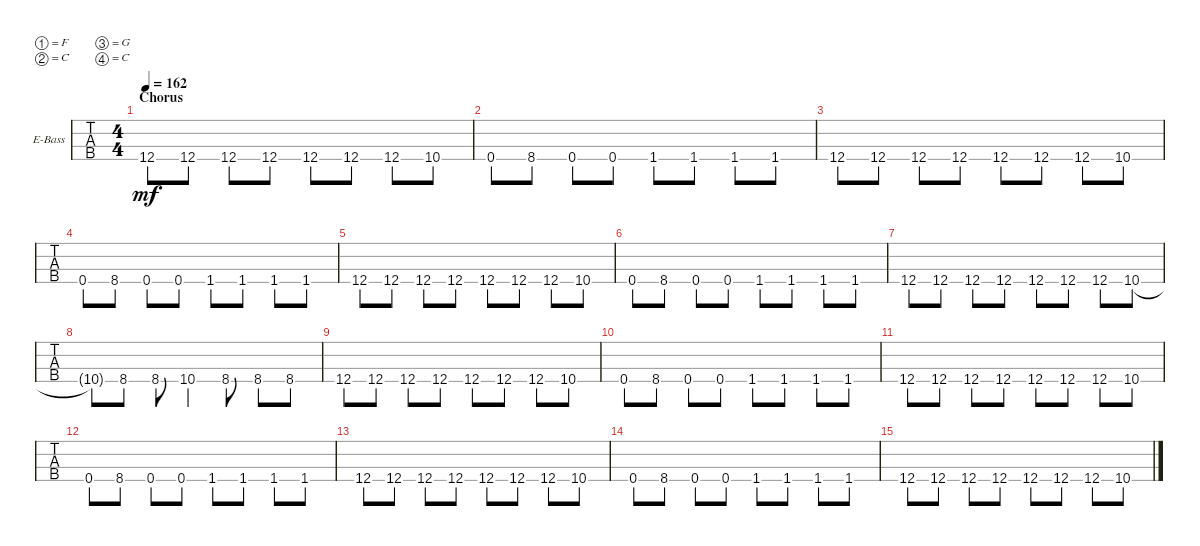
\bracketExtendMode groupsimilarinstruments
\firstSystemTrackNameOrientation horizontal
\otherSystemsTrackNameOrientation horizontal
\track ("Electric Bass" "E-Bass") {instrument electricbassfinger}
\staff {tabs}
\tuning (F2 C2 G1 C1)
\ts (4 4)
\section ("" "Chorus")
\tempo 162
\clef f4
\ks c
12.4.8{dy mf} 12.4.8 12.4.8 12.4.8 12.4.8 12.4.8 12.4.8 10.4.8 |
0.4.8 8.4.8 0.4.8 0.4.8 1.4.8 1.4.8 1.4.8 1.4.8 |
12.4.8 12.4.8 12.4.8 12.4.8 12.4.8 12.4.8 12.4.8 10.4.8 |
0.4.8 8.4.8 0.4.8 0.4.8 1.4.8 1.4.8 1.4.8 1.4.8 |
12.4.8 12.4.8 12.4.8 12.4.8 12.4.8 12.4.8 12.4.8 10.4.8 |
0.4.8 8.4.8 0.4.8 0.4.8 1.4.8 1.4.8 1.4.8 1.4.8 |
12.4.8 12.4.8 12.4.8 12.4.8 12.4.8 12.4.8 12.4.8 10.4.8 |
10.4{t}.8 8.4.8 8.4.8 10.4.4 8.4.8 8.4.8 8.4.8 |
12.4.8 12.4.8 12.4.8 12.4.8 12.4.8 12.4.8 12.4.8 10.4.8 |
0.4.8 8.4.8 0.4.8 0.4.8 1.4.8 1.4.8 1.4.8 1.4.8 |
12.4.8 12.4.8 12.4.8 12.4.8 12.4.8 12.4.8 12.4.8 10.4.8 |
0.4.8 8.4.8 0.4.8 0.4.8 1.4.8 1.4.8 1.4.8 1.4.8 |
12.4.8 12.4.8 12.4.8 12.4.8 12.4.8 12.4.8 12.4.8 10.4.8 |
0.4.8 8.4.8 0.4.8 0.4.8 1.4.8 1.4.8 1.4.8 1.4.8 |
12.4.8 12.4.8 12.4.8 12.4.8 12.4.8 12.4.8 12.4.8 10.4.8
